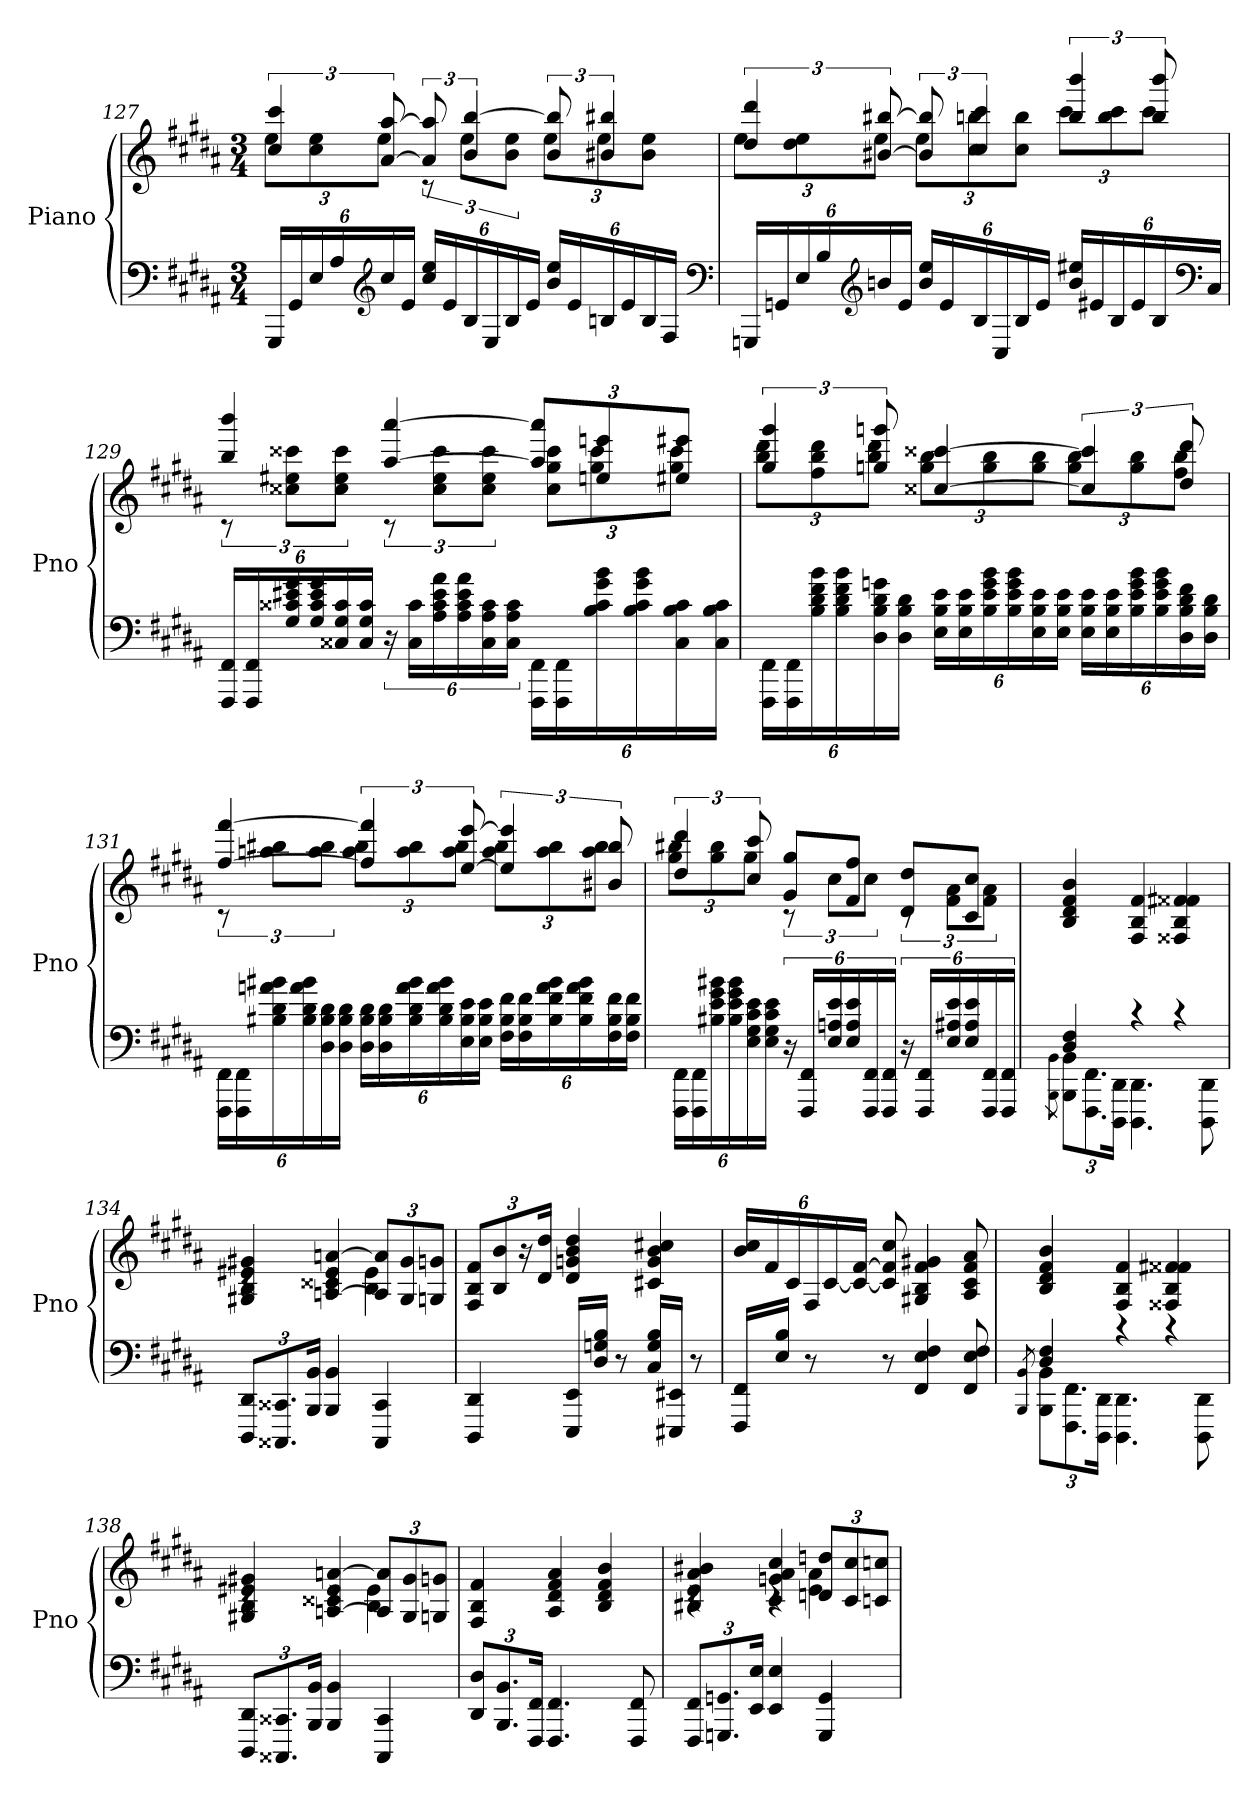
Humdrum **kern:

**kern	**kern
*part1	*part1
*staff2	*staff1
*I"Piano	*
*I'Pno	*
*clefF4	*clefG2
*k[f#c#g#d#a#]	*k[f#c#g#d#a#]
*M3/4	*M3/4
=127	=127
*	*^
24GGG#LL	6cc# 6ccc#	12eeL
24GG#	.	.
24E	.	12cc# 12ee
24A#	.	.
*clefG2	*	*
24cc#	[12a# [12aa#	12eeJ
24eJJ	.	.
24cc# 24eeLL	12a#] 12aa#]	12rc
24e	.	.
24B	6b [6bb	12eeL
24E	.	.
24B	.	12b 12eeJ
24eJJ	.	.
24b 24eeLL	12b 12bb]	12eeL
24e	.	.
24Bn	6b#X 6bb#X	12ee
24e	.	.
24B	.	12b# 12eeJ
24F#JJ	.	.
*clefF4	*	*
=128	=128	=128
24GGGnLL	6dd# 6ddd#	12eeL
24GGn	.	.
24E	.	12dd# 12ee
24B	.	.
*clefG2	*	*
24bn	[12b#X [12bb#X	12eeJ
24eJJ	.	.
24b 24eeLL	12b#] 12bb#]	12eeL
24e	.	.
24B	6cc# 6ccc#	12cc# 12bbn
24C#	.	.
24B	.	12cc# 12bbJ
24eJJ	.	.
24b 24ee#XLL	6bb 6bbb	12ccc#L
24e#X	.	.
24B	.	12bb 12ccc#
24e#	.	.
24B	12bb 12bbb	12ccc#J
*clefF4	*	*
24C#JJ	.	.
=129	=129	=129
24FFF# 24FF#LL	4bb 4bbb	12rc
24FFF# 24FF#	.	.
24G# 24c##X 24e#X 24g#	.	12cc##X 12ee#X 12ccc##XL
24G# 24c## 24e# 24g#	.	.
24C##X 24G# 24c##	.	12cc## 12ee# 12ccc##J
24C## 24G# 24c##JJ	.	.
24r	[4aa# [4aaa#	12rc
24C## 24c##LL	.	.
24A# 24c## 24e# 24a#	.	12cc## 12ee# 12ccc##L
24A# 24c## 24e# 24a#	.	.
24C## 24A# 24c##	.	12cc## 12ee# 12ccc##J
24C## 24A# 24c##JJ	.	.
24FFF# 24FF#LL	12aa#] 12aaa#]L	12cc## 12gg# 12ccc##L
24FFF# 24FF#	.	.
24B 24c## 24g# 24b	12een 12eeen	12gg# 12ccc##
24B 24c## 24g# 24b	.	.
24C## 24B 24c##	12ee#X 12eee#XJ	12gg# 12ccc##J
24C## 24B 24c##JJ	.	.
=130	=130	=130
24FFF# 24FF#LL	6gg# 6ggg#	12bb 12ddd#L
24FFF# 24FF#	.	.
24B 24d# 24f# 24b	.	12ff# 12bb 12ddd#
24B 24d# 24f# 24b	.	.
24D# 24B 24d# 24gn	12ggn 12gggn	12bb 12ddd#J
24D# 24B 24d#JJ	.	.
24E 24B 24eLL	[4cc##X [4ccc##X	12gg 12bbL
24E 24B 24e	.	.
24B 24e 24g 24b	.	12gg 12bb
24B 24e 24g 24b	.	.
24E 24B 24e	.	12gg 12bbJ
24E 24B 24eJJ	.	.
24E 24B 24eLL	6cc##] 6ccc##]	12gg 12bbL
24E 24B 24e	.	.
24B 24e 24g 24b	.	12gg 12bb
24B 24e 24g 24b	.	.
24D# 24B 24d# 24f#	12dd# 12ddd#	12ff# 12bbJ
24D# 24B 24d#JJ	.	.
=131	=131	=131
24FFF# 24FF#LL	[4ff# [4fff#	12rc
24FFF# 24FF#	.	.
24B#X 24d# 24an 24b#X	.	12aan 12bb#XL
24B# 24d# 24a 24b#	.	.
24D# 24B# 24d#	.	12aa 12bb#J
24D# 24B# 24d#JJ	.	.
24D# 24B# 24d#LL	6ff#] 6fff#]	12aa 12bb#L
24D# 24B# 24d#	.	.
24B# 24d# 24a 24b#	.	12aa 12bb#
24B# 24d# 24a 24b#	.	.
24E 24B# 24e	[12ee [12eee	12aa 12bb#J
24E 24B# 24eJJ	.	.
24F# 24B# 24f#LL	6ee] 6eee]	12aa 12bb#L
24F# 24B# 24f#	.	.
24B# 24f# 24a 24b#	.	12aa 12bb#
24B# 24f# 24a 24b#	.	.
24F# 24B# 24f#	12b#X 12bb#	12aa 12bb#J
24F# 24B# 24f#JJ	.	.
=132	=132	=132
24FFF# 24FF#LL	6dd# 6ddd#	12gg# 12bb#XL
24FFF# 24FF#	.	.
24B#X 24e 24g# 24b#X	.	12gg# 12bb#
24B# 24e 24g# 24b#	.	.
24E 24G# 24c# 24e	12cc# 12ccc#	12gg#J
24E 24G# 24c# 24eJJ	.	.
24r	8g# 8gg#L	12rc
24FFF# 24FF#LL	.	.
24E 24An 24e	.	12cc#L
24E 24A 24e	8f# 8ff#J	.
24FFF# 24FF#	.	12cc#J
24FFF# 24FF#JJ	.	.
24r	8d# 8dd#L	12rc
24FFF# 24FF#LL	.	.
24E 24A#X 24e	.	12f# 12a#L
24E 24A# 24e	8c# 8cc#J	.
24FFF# 24FF#	.	12f# 12a#J
24FFF# 24FF#JJ	.	.
*	*v	*v
=133	=133
*^	*
.	8qBBB\ 8qBB\	.
4D# 4F#	12BBB] 12BB]L	4B 4d# 4f# 4b
.	12.FFF# 12.FF#	.
.	24DDD# 24DD#Jk	.
4rc	4.DDD# 4.DD#	4F# 4B 4f#
4rc	.	4F##X 4B 4f#X 4f##X
.	8DDD# 8DD#	.
*v	*v	*
=134	=134
*	*^
12DDD# 12DD#L	4G#X 4B 4e#X 4g#X	4rc
12.CCC##X 12.CC##X	.	.
24BBB 24BBJk	.	.
4BBB 4BB	[4An 4c##X 4e# [4an	4rc
4CCC## 4CC##	12A] 12a]L	4B 4e#
.	12G# 12g#	.
.	12Gn 12gnJ	.
*	*v	*v
=135	=135
4DDD# 4DD#	12F# 12B 12f#L
.	12B 12b
.	24r
.	24d# 24dd#Jk
16EEE 16EELL	4d# 4gn 4b 4dd#
16D# 16Gn 16BJJ	.
8r	.
16C# 16G 16BLL	4c#X 4g 4b 4cc#X
16EEE#X 16EE#XJJ	.
8r	.
=136	=136
16FFF# 16FF#LL	24b 24cc#LL
.	24f#
16E 16BJJ	.
.	24c#
8r	24F#
.	[24c#
.	24c#_ [24f#JJ
8r	8c#] 8f#] 8cc#
4FF# 4E 4F#	4G#X 4B 4f# 4g#X
8FF# 8E 8F#	8A# 8c# 8f# 8a#
=137	=137
*^	*
.	8qBBB 8qBB	.
4D# 4F#	12BBB] 12BB]L	4B 4d# 4f# 4b
.	12.FFF# 12.FF#	.
.	24DDD# 24DD#Jk	.
4rc	4.DDD# 4.DD#	4F# 4B 4f#
4rc	.	4F##X 4B 4f#X 4f##X
.	8DDD# 8DD#	.
*v	*v	*
=138	=138
*	*^
12DDD# 12DD#L	4G#X 4B 4e#X 4g#X	4rc
12.CCC##X 12.CC##X	.	.
24BBB 24BBJk	.	.
4BBB 4BB	[4An 4c##X 4e# [4an	4rc
4CCC## 4CC##	12A] 12a]L	4B 4e#
.	12G# 12g#	.
.	12Gn 12gnJ	.
*	*v	*v
=139	=139
12DD# 12D#L	4F# 4B 4f#
12.BBB 12.BB	.
24FFF# 24FF#Jk	.
4.FFF# 4.FF#	4A# 4d# 4f# 4a#
.	4B 4d# 4f# 4b
8FFF# 8FF#	.
=140	=140
*	*^
12FFF# 12FF#L	4B#X 4e 4a# 4b#X	4rc
12.GGGn 12.GGn	.	.
24EE 24EJk	.	.
4EE 4E	4c# 4gn 4a# 4cc#	4rc
4GGG 4GG	12dn 12ddnL	4e 4a#
.	12c# 12cc#	.
.	12cn 12ccnJ	.
*	*v	*v
=	=
*-	*-
